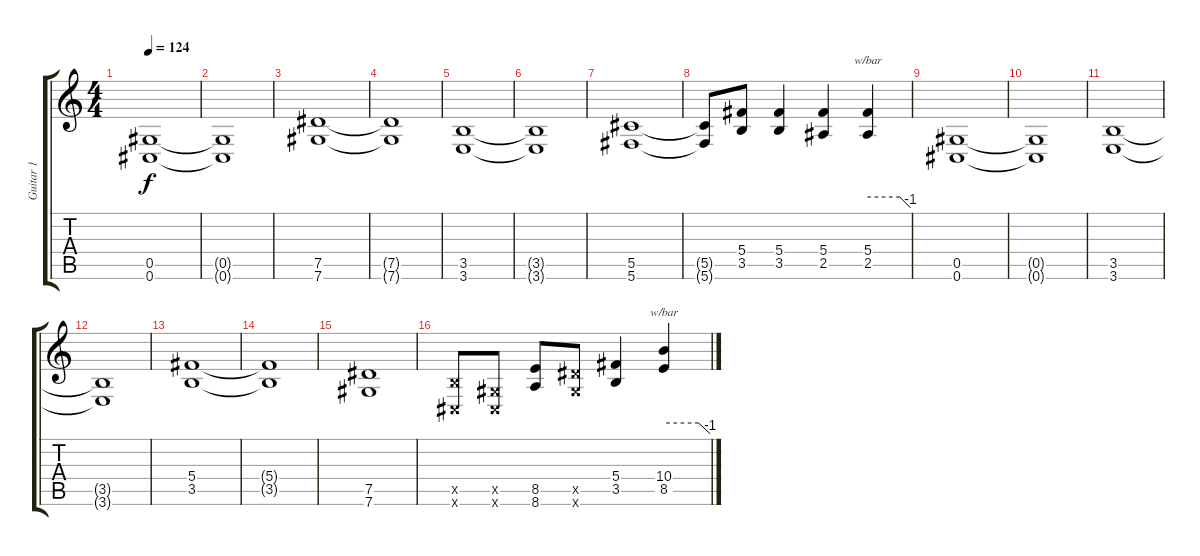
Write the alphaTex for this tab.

\track ("Guitar 1" "Guitar 1") {instrument overdrivenguitar}
\staff {score tabs}
\tuning (Eb4 Bb3 Gb3 Db3 Ab2 Db2) {hide}
\ts (4 4)
\tempo 124
\clef g2
\ks c
(0.5 0.6).1{dy f} |
(0.5{t} 0.6{t}).1 |
(7.5 7.6).1 |
(7.5{t} 7.6{t}).1 |
(3.5 3.6).1 |
(3.5{t} 3.6{t}).1 |
(5.5 5.6).1 |
(5.5{t} 5.6{t}).8 (5.4 3.5).8 (5.4 3.5).4 (5.4 2.5).4 (5.4 2.5).4{tbe (custom default 0 0 45 0 60 -4)} |
(0.5 0.6).1 |
(0.5{t} 0.6{t}).1 |
(3.5 3.6).1 |
(3.5{t} 3.6{t}).1 |
(5.4 3.5).1 |
(5.4{t} 3.5{t}).1 |
(7.5 7.6).1 |
(3.5{x} 0.6{x}).8 (0.5{x} 0.6{x}).8 (8.5 8.6).8 (7.5{x} 7.6{x}).8 (5.4 3.5).4 (10.4 8.5).4{tbe (custom default 0 0 45 0 60 -4)}
